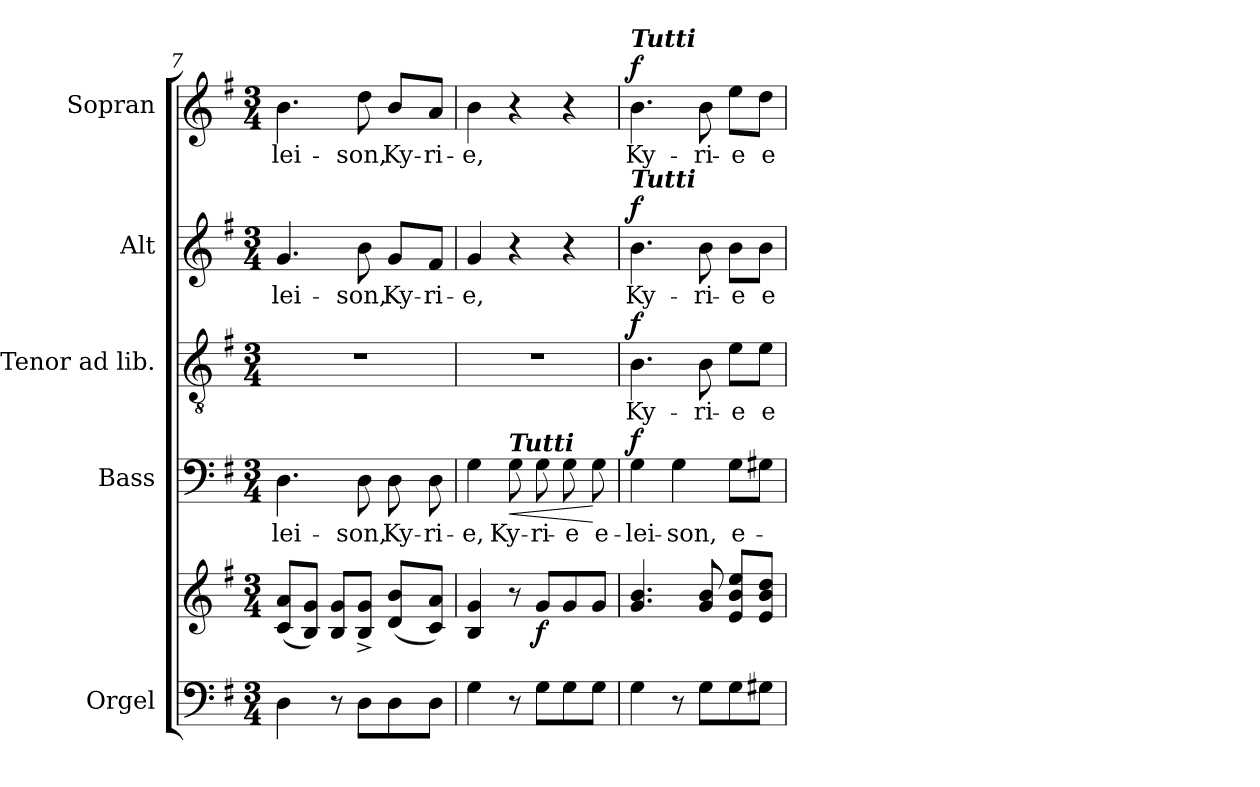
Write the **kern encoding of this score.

**kern	**kern	**dynam	**kern	**text	**dynam	**kern	**text	**dynam	**kern	**text	**dynam	**kern	**text	**dynam
*part5	*part5	*part5	*part4	*part4	*part4	*part3	*part3	*part3	*part2	*part2	*part2	*part1	*part1	*part1
*staff6	*staff5	*staff5/6	*staff4	*staff4	*staff4	*staff3	*staff3	*staff3	*staff2	*staff2	*staff2	*staff1	*staff1	*staff1
*I"Orgel	*	*	*I"Bass	*	*	*I"Tenor ad lib.	*	*	*I"Alt	*	*	*I"Sopran	*	*
*I'Org.	*	*	*I'B.	*	*	*I'T.	*	*	*I'A.	*	*	*I'S.	*	*
*clefF4	*clefG2	*	*clefF4	*	*	*clefGv2	*	*	*clefG2	*	*	*clefG2	*	*
*k[f#]	*k[f#]	*	*k[f#]	*	*	*k[f#]	*	*	*k[f#]	*	*	*k[f#]	*	*
*G:	*G:	*	*G:	*	*	*G:	*	*	*G:	*	*	*G:	*	*
*M3/4	*M3/4	*	*M3/4	*	*	*M3/4	*	*	*M3/4	*	*	*M3/4	*	*
=7	=7	=7	=7	=7	=7	=7	=7	=7	=7	=7	=7	=7	=7	=7
!	!	!	!	!LO:LY:b	!	!	!	!	!	!LO:LY:b	!	!	!LO:LY:b	!
4D\	(<8c/ 8a/L	.	4.D\	-lei-	.	2.r	.	.	4.g/	-lei-	.	4.b\	-lei-	.
.	8B/ 8g/J)	.	.	.	.	.	.	.	.	.	.	.	.	.
8r	8B/ 8g/L	.	.	.	.	.	.	.	.	.	.	.	.	.
!	!	!	!	!LO:LY:b	!	!	!	!	!	!LO:LY:b	!	!	!LO:LY:b	!
8D\L	8B/^< 8g/^<J	.	8D\	-son,	.	.	.	.	8b\	-son,	.	8dd\	-son,	.
!	!	!	!	!LO:LY:b	!	!	!	!	!	!LO:LY:b	!	!	!LO:LY:b	!
8D\	(<8d/ 8b/L	.	8D\	Ky-	.	.	.	.	8g/L	Ky-	.	8b/L	Ky-	.
!	!	!	!	!LO:LY:b	!	!	!	!	!	!LO:LY:b	!	!	!LO:LY:b	!
8D\J	8c/ 8a/J)	.	8D\	-ri-	.	.	.	.	8f#/J	-ri-	.	8a/J	-ri-	.
=8	=8	=8	=8	=8	=8	=8	=8	=8	=8	=8	=8	=8	=8	=8
!	!	!	!	!LO:LY:b	!	!	!	!	!	!LO:LY:b	!	!	!LO:LY:b	!
4G\	4B/ 4g/	.	4G\	-e,	.	2.r	.	.	4g/	-e,	.	4b\	-e,	.
!	!	!	!LO:TX:a:Bi:t=Tutti	!	!	!	!	!	!	!	!	!	!	!
!	!	!	!	!LO:LY:b	!LO:HP:b	!	!	!	!	!	!	!	!	!
8r	8r	.	8G\	Ky-	<	.	.	.	4r	.	.	4r	.	.
!	!	!LO:DY:b	!	!LO:LY:b	!	!	!	!	!	!	!	!	!	!
8G\L	8g/L	f	8G\	-ri-	.	.	.	.	.	.	.	.	.	.
!	!	!	!	!LO:LY:b	!	!	!	!	!	!	!	!	!	!
8G\	8g/	.	8G\	-e	.	.	.	.	4r	.	.	4r	.	.
!	!	!	!	!LO:LY:b	!	!	!	!	!	!	!	!	!	!
8G\J	8g/J	.	8G\	e-	[	.	.	.	.	.	.	.	.	.
=9	=9	=9	=9	=9	=9	=9	=9	=9	=9	=9	=9	=9	=9	=9
!	!	!	!	!	!	!	!	!	!	!	!	!LO:TX:a:Bi:t=Tutti	!	!
!	!	!	!	!	!	!	!	!	!LO:TX:a:Bi:t=Tutti	!	!	!	!	!
!	!	!	!	!LO:LY:b	!LO:DY:a	!	!LO:LY:b	!LO:DY:a	!	!LO:LY:b	!LO:DY:a	!	!LO:LY:b	!LO:DY:a
4G\	4.g/ 4.b/	.	4G\	-lei-	f	4.B\	Ky-	f	4.b\	Ky-	f	4.b\	Ky-	f
!	!	!	!	!LO:LY:b	!	!	!	!	!	!	!	!	!	!
8r	.	.	4G\	-son,	.	.	.	.	.	.	.	.	.	.
!	!	!	!	!	!	!	!LO:LY:b	!	!	!LO:LY:b	!	!	!LO:LY:b	!
8G\L	8g/ 8b/	.	.	.	.	8B\	-ri-	.	8b\	-ri-	.	8b\	-ri-	.
!	!	!	!	!LO:LY:b	!	!	!LO:LY:b	!	!	!LO:LY:b	!	!	!LO:LY:b	!
8G\	8e/ 8b/ 8ee/L	.	8G\L	e-	.	8e\L	-e	.	8b\L	-e	.	8ee\L	-e	.
!	!	!	!	!	!	!	!LO:LY:b	!	!	!LO:LY:b	!	!	!LO:LY:b	!
8G#X\J	8e/ 8b/ 8dd/J	.	8G#X\J	.	.	8e\J	e-	.	8b\J	e-	.	8dd\J	e-	.
=	=	=	=	=	=	=	=	=	=	=	=	=	=	=
*-	*-	*-	*-	*-	*-	*-	*-	*-	*-	*-	*-	*-	*-	*-
